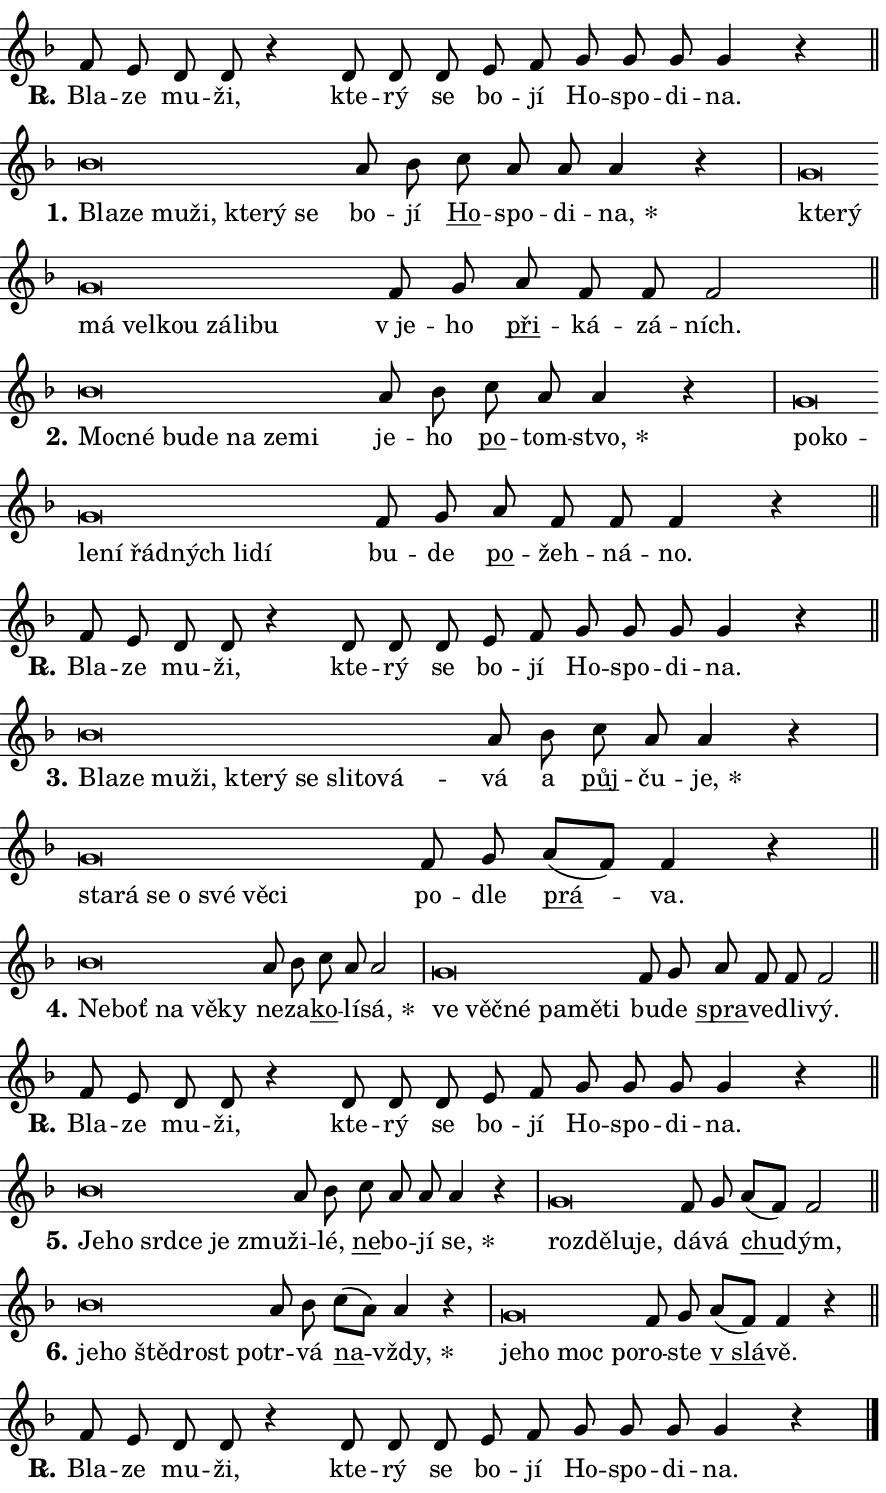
\version "2.24.0"
\header { tagline = "" }
\paper {
  indent = 0\cm
  top-margin = 0\cm
  right-margin = 0.13\cm % to fit lyric hyphens
  bottom-margin = 0\cm
  left-margin = 0\cm
  paper-width = 15\cm
  page-breaking = #ly:one-page-breaking
  system-system-spacing.basic-distance = #11
  score-system-spacing.basic-distance = #11
  ragged-last = ##f
}


%% Author: Thomas Morley
%% https://lists.gnu.org/archive/html/lilypond-user/2020-05/msg00002.html
#(define (line-position grob)
"Returns position of @var[grob} in current system:
   @code{'start}, if at first time-step
   @code{'end}, if at last time-step
   @code{'middle} otherwise
"
  (let* ((col (ly:item-get-column grob))
         (ln (ly:grob-object col 'left-neighbor))
         (rn (ly:grob-object col 'right-neighbor))
         (col-to-check-left (if (ly:grob? ln) ln col))
         (col-to-check-right (if (ly:grob? rn) rn col))
         (break-dir-left
           (and
             (ly:grob-property col-to-check-left 'non-musical #f)
             (ly:item-break-dir col-to-check-left)))
         (break-dir-right
           (and
             (ly:grob-property col-to-check-right 'non-musical #f)
             (ly:item-break-dir col-to-check-right))))
        (cond ((eqv? 1 break-dir-left) 'start)
              ((eqv? -1 break-dir-right) 'end)
              (else 'middle))))

#(define (tranparent-at-line-position vctor)
  (lambda (grob)
  "Relying on @code{line-position} select the relevant enry from @var{vctor}.
Used to determine transparency,"
    (case (line-position grob)
      ((end) (not (vector-ref vctor 0)))
      ((middle) (not (vector-ref vctor 1)))
      ((start) (not (vector-ref vctor 2))))))

noteHeadBreakVisibility =
#(define-music-function (break-visibility)(vector?)
"Makes @code{NoteHead}s transparent relying on @var{break-visibility}"
#{
  \override NoteHead.transparent =
    #(tranparent-at-line-position break-visibility)
#})

#(define delete-ledgers-for-transparent-note-heads
  (lambda (grob)
    "Reads whether a @code{NoteHead} is transparent.
If so this @code{NoteHead} is removed from @code{'note-heads} from
@var{grob}, which is supposed to be @code{LedgerLineSpanner}.
As a result ledgers are not printed for this @code{NoteHead}"
    (let* ((nhds-array (ly:grob-object grob 'note-heads))
           (nhds-list
             (if (ly:grob-array? nhds-array)
                 (ly:grob-array->list nhds-array)
                 '()))
           ;; Relies on the transparent-property being done before
           ;; Staff.LedgerLineSpanner.after-line-breaking is executed.
           ;; This is fragile ...
           (to-keep
             (remove
               (lambda (nhd)
                 (ly:grob-property nhd 'transparent #f))
               nhds-list)))
      ;; TODO find a better method to iterate over grob-arrays, similiar
      ;; to filter/remove etc for lists
      ;; For now rebuilt from scratch
      (set! (ly:grob-object grob 'note-heads)  '())
      (for-each
        (lambda (nhd)
          (ly:pointer-group-interface::add-grob grob 'note-heads nhd))
        to-keep))))

squashNotes = {
  \override NoteHead.X-extent = #'(-0.2 . 0.2)
  \override NoteHead.Y-extent = #'(-0.75 . 0)
  \override NoteHead.stencil =
    #(lambda (grob)
       (let ((pos (ly:grob-property grob 'staff-position)))
         (begin
           (if (< pos -7) (display "ERROR: Lower brevis then expected\n") (display ""))
           (if (<= pos -6) ly:text-interface::print ly:note-head::print))))
}
unSquashNotes = {
  \revert NoteHead.X-extent
  \revert NoteHead.Y-extent
  \revert NoteHead.stencil
}

hideNotes = \noteHeadBreakVisibility #begin-of-line-visible
unHideNotes = \noteHeadBreakVisibility #all-visible

% work-around for resetting accidentals
% https://lilypond.org/doc/v2.23/Documentation/notation/displaying-rhythms#unmetered-music
cadenzaMeasure = {
  \cadenzaOff
  \partial 1024 s1024
  \cadenzaOn
}

#(define-markup-command (accent layout props text) (markup?)
  "Underline accented syllable"
  (interpret-markup layout props
    #{\markup \override #'(offset . 4.3) \underline { #text }#}))

responsum = \markup \concat {
  "R" \hspace #-1.05 \path #0.1 #'((moveto 0 0.07) (lineto 0.9 0.8)) \hspace #0.05 "."
}

spaceSize = #0.6828661417322834 % exact space size for TeX Gyre Schola

\layout {
  \context {
    \Staff
    \remove "Time_signature_engraver"
    \override LedgerLineSpanner.after-line-breaking = #delete-ledgers-for-transparent-note-heads
  }
  \context {
    \Lyrics {
      \override LyricSpace.minimum-distance = \spaceSize
      \override LyricText.font-name = #"TeX Gyre Schola"
      \override LyricText.font-size = 1
      \override StanzaNumber.font-name = #"TeX Gyre Schola Bold"
      \override StanzaNumber.font-size = 1
    }
  }
  \context {
    \Score 
    \override NoteHead.text =
      #(lambda (grob) 
        (let ((pos (ly:grob-property grob 'staff-position)))
          #{\markup {
            \combine
              \halign #-0.55 \raise #(if (= pos -6) 0 0.5) \override #'(thickness . 2) \draw-line #'(3.2 . 0)
              \musicglyph "noteheads.sM1"
          }#}))
  }
}

% magnetic-lyrics.ily
%
%   written by
%     Jean Abou Samra <jean@abou-samra.fr>
%     Werner Lemberg <wl@gnu.org>
%
%   adapted by
%     Jiri Hon <jiri.hon@gmail.com>
%
% Version 2022-Apr-15

% https://www.mail-archive.com/lilypond-user@gnu.org/msg149350.html

#(define (Left_hyphen_pointer_engraver context)
   "Collect syllable-hyphen-syllable occurrences in lyrics and store
them in properties.  This engraver only looks to the left.  For
example, if the lyrics input is @code{foo -- bar}, it does the
following.

@itemize @bullet
@item
Set the @code{text} property of the @code{LyricHyphen} grob between
@q{foo} and @q{bar} to @code{foo}.

@item
Set the @code{left-hyphen} property of the @code{LyricText} grob with
text @q{foo} to the @code{LyricHyphen} grob between @q{foo} and
@q{bar}.
@end itemize

Use this auxiliary engraver in combination with the
@code{lyric-@/text::@/apply-@/magnetic-@/offset!} hook."
   (let ((hyphen #f)
         (text #f))
     (make-engraver
      (acknowledgers
       ((lyric-syllable-interface engraver grob source-engraver)
        (set! text grob)))
      (end-acknowledgers
       ((lyric-hyphen-interface engraver grob source-engraver)
        ;(when (not (grob::has-interface grob 'lyric-space-interface))
          (set! hyphen grob)));)
      ((stop-translation-timestep engraver)
       (when (and text hyphen)
         (ly:grob-set-object! text 'left-hyphen hyphen))
       (set! text #f)
       (set! hyphen #f)))))

#(define (lyric-text::apply-magnetic-offset! grob)
   "If the space between two syllables is less than the value in
property @code{LyricText@/.details@/.squash-threshold}, move the right
syllable to the left so that it gets concatenated with the left
syllable.

Use this function as a hook for
@code{LyricText@/.after-@/line-@/breaking} if the
@code{Left_@/hyphen_@/pointer_@/engraver} is active."
   (let ((hyphen (ly:grob-object grob 'left-hyphen #f)))
     (when hyphen
       (let ((left-text (ly:spanner-bound hyphen LEFT)))
         (when (grob::has-interface left-text 'lyric-syllable-interface)
           (let* ((common (ly:grob-common-refpoint grob left-text X))
                  (this-x-ext (ly:grob-extent grob common X))
                  (left-x-ext
                   (begin
                     ;; Trigger magnetism for left-text.
                     (ly:grob-property left-text 'after-line-breaking)
                     (ly:grob-extent left-text common X)))
                  ;; `delta` is the gap width between two syllables.
                  (delta (- (interval-start this-x-ext)
                            (interval-end left-x-ext)))
                  (details (ly:grob-property grob 'details))
                  (threshold (assoc-get 'squash-threshold details 0.2)))
             (when (< delta threshold)
               (let* (;; We have to manipulate the input text so that
                      ;; ligatures crossing syllable boundaries are not
                      ;; disabled.  For languages based on the Latin
                      ;; script this is essentially a beautification.
                      ;; However, for non-Western scripts it can be a
                      ;; necessity.
                      (lt (ly:grob-property left-text 'text))
                      (rt (ly:grob-property grob 'text))
                      (is-space (grob::has-interface hyphen 'lyric-space-interface))
                      (space (if is-space " " ""))
                      (extra-delta (if is-space spaceSize 0))
                      ;; Append new syllable.
                      (ltrt-space (if (and (string? lt) (string? rt))
                                (string-append lt space rt)
                                (make-concat-markup (list lt space rt))))
                      ;; Right-align `ltrt` to the right side.
                      (ltrt-space-markup (grob-interpret-markup
                               grob
                               (make-translate-markup
                                (cons (interval-length this-x-ext) 0)
                                (make-right-align-markup ltrt-space)))))
                 (begin
                   ;; Don't print `left-text`.
                   (ly:grob-set-property! left-text 'stencil #f)
                   ;; Set text and stencil (which holds all collected
                   ;; syllables so far) and shift it to the left.
                   (ly:grob-set-property! grob 'text ltrt-space)
                   (ly:grob-set-property! grob 'stencil ltrt-space-markup)
                   (ly:grob-translate-axis! grob (- (- delta extra-delta)) X))))))))))


#(define (lyric-hyphen::displace-bounds-first grob)
   ;; Make very sure this callback isn't triggered too early.
   (let ((left (ly:spanner-bound grob LEFT))
         (right (ly:spanner-bound grob RIGHT)))
     (ly:grob-property left 'after-line-breaking)
     (ly:grob-property right 'after-line-breaking)
     (ly:lyric-hyphen::print grob)))

squashThreshold = #0.4

\layout {
  \context {
    \Lyrics
    \consists #Left_hyphen_pointer_engraver
    \override LyricText.after-line-breaking =
      #lyric-text::apply-magnetic-offset!
    \override LyricHyphen.stencil = #lyric-hyphen::displace-bounds-first
    \override LyricText.details.squash-threshold = \squashThreshold
    \override LyricHyphen.minimum-distance = 0
    \override LyricHyphen.minimum-length = \squashThreshold
  }
}

squashText = \override LyricText.details.squash-threshold = 9999
unSquashText = \override LyricText.details.squash-threshold = \squashThreshold

leftText = \override LyricText.self-alignment-X = #LEFT
unLeftText = \revert LyricText.self-alignment-X

starOffset = #(lambda (grob) 
                (let ((x_offset (ly:self-alignment-interface::aligned-on-x-parent grob)))
                  (if (= x_offset 0) 0 (+ x_offset 1.2))))

star = #(define-music-function (syllable)(string?)
"Append star separator at the end of a syllable"
#{
  \once \override LyricText.X-offset = #starOffset
  \lyricmode { \markup {
    #syllable
    \override #'((font-name . "TeX Gyre Schola Bold")) \hspace #0.2 \lower #0.65 \larger "*"
  } }
#})

starAccent = #(define-music-function (syllable)(string?)
"Append star separator at the end of a syllable and make accent"
#{
  \once \override LyricText.X-offset = #starOffset
  \lyricmode { \markup {
    \accent #syllable
    \override #'((font-name . "TeX Gyre Schola Bold")) \hspace #0.2 \lower #0.65 \larger "*"
  } }
#})

breath = #(define-music-function (syllable)(string?)
"Append breathing indicator at the end of a syllable"
#{
  \lyricmode { \markup { #syllable "+" } }
#})

optionalBreath = #(define-music-function (syllable)(string?)
"Append optional breathing indicator at the end of a syllable"
#{
  \lyricmode { \markup { #syllable "(+)" } }
#})


\score {
    <<
        \new Voice = "melody" { \cadenzaOn \key f \major \relative { f'8 e d d r4 \bar "" d8 d d \bar "" e f \bar "" g g g g4 r \cadenzaMeasure \bar "||" \break } }
        \new Lyrics \lyricsto "melody" { \lyricmode { \set stanza = \responsum
Bla -- ze mu -- ži, kte -- rý se bo -- jí Ho -- spo -- di -- na. } }
    >>
    \layout {}
}

\score {
    <<
        \new Voice = "melody" { \cadenzaOn \key f \major \relative { \squashNotes bes'\breve*1/16 \hideNotes \breve*1/16 \bar "" \breve*1/16 \bar "" \breve*1/16 \bar "" \breve*1/16 \bar "" \breve*1/16 \breve*1/16 \bar "" \unHideNotes \unSquashNotes a8 bes \bar "" c a a a4 r \cadenzaMeasure \bar "|" \squashNotes g\breve*1/16 \hideNotes \breve*1/16 \bar "" \breve*1/16 \bar "" \breve*1/16 \bar "" \breve*1/16 \bar "" \breve*1/16 \bar "" \breve*1/16 \breve*1/16 \bar "" \unHideNotes \unSquashNotes f8 g \bar "" a f f f2 \cadenzaMeasure \bar "||" \break } }
        \new Lyrics \lyricsto "melody" { \lyricmode { \set stanza = "1."
\leftText Bla -- \squashText ze mu -- ži, kte -- rý se \unLeftText \unSquashText bo -- jí \markup \accent Ho -- spo -- di -- \star na, \leftText kte -- \squashText rý má vel -- kou zá -- li -- bu \unLeftText \unSquashText "v je" -- ho \markup \accent při -- ká -- zá -- ních. } }
    >>
    \layout {}
}

\score {
    <<
        \new Voice = "melody" { \cadenzaOn \key f \major \relative { \squashNotes bes'\breve*1/16 \hideNotes \breve*1/16 \bar "" \breve*1/16 \bar "" \breve*1/16 \bar "" \breve*1/16 \bar "" \breve*1/16 \breve*1/16 \bar "" \unHideNotes \unSquashNotes a8 bes \bar "" c a a4 r \cadenzaMeasure \bar "|" \squashNotes g\breve*1/16 \hideNotes \breve*1/16 \bar "" \breve*1/16 \bar "" \breve*1/16 \bar "" \breve*1/16 \bar "" \breve*1/16 \bar "" \breve*1/16 \breve*1/16 \bar "" \unHideNotes \unSquashNotes f8 g \bar "" a f f f4 r \cadenzaMeasure \bar "||" \break } }
        \new Lyrics \lyricsto "melody" { \lyricmode { \set stanza = "2."
\leftText Moc -- \squashText né bu -- de na ze -- mi \unLeftText \unSquashText je -- ho \markup \accent po -- tom -- \star stvo, \leftText po -- \squashText ko -- le -- ní řád -- ných li -- dí \unLeftText \unSquashText bu -- de \markup \accent po -- žeh -- ná -- no. } }
    >>
    \layout {}
}

\score {
    <<
        \new Voice = "melody" { \cadenzaOn \key f \major \relative { f'8 e d d r4 \bar "" d8 d d \bar "" e f \bar "" g g g g4 r \cadenzaMeasure \bar "||" \break } }
        \new Lyrics \lyricsto "melody" { \lyricmode { \set stanza = \responsum
Bla -- ze mu -- ži, kte -- rý se bo -- jí Ho -- spo -- di -- na. } }
    >>
    \layout {}
}

\score {
    <<
        \new Voice = "melody" { \cadenzaOn \key f \major \relative { \squashNotes bes'\breve*1/16 \hideNotes \breve*1/16 \bar "" \breve*1/16 \bar "" \breve*1/16 \bar "" \breve*1/16 \bar "" \breve*1/16 \bar "" \breve*1/16 \bar "" \breve*1/16 \bar "" \breve*1/16 \breve*1/16 \bar "" \unHideNotes \unSquashNotes a8 bes \bar "" c a a4 r \cadenzaMeasure \bar "|" \squashNotes g\breve*1/16 \hideNotes \breve*1/16 \bar "" \breve*1/16 \bar "" \breve*1/16 \bar "" \breve*1/16 \bar "" \breve*1/16 \breve*1/16 \bar "" \unHideNotes \unSquashNotes f8 g \bar "" a[( f)] f4 r \cadenzaMeasure \bar "||" \break } }
        \new Lyrics \lyricsto "melody" { \lyricmode { \set stanza = "3."
\leftText Bla -- \squashText ze mu -- ži, kte -- rý se sli -- to -- vá -- \unLeftText \unSquashText vá a \markup \accent půj -- ču -- \star je, \leftText sta -- \squashText rá se o své vě -- ci \unLeftText \unSquashText po -- dle \markup \accent prá -- va. } }
    >>
    \layout {}
}

\score {
    <<
        \new Voice = "melody" { \cadenzaOn \key f \major \relative { \squashNotes bes'\breve*1/16 \hideNotes \breve*1/16 \bar "" \breve*1/16 \bar "" \breve*1/16 \breve*1/16 \bar "" \unHideNotes \unSquashNotes a8 bes \bar "" c a a2 \cadenzaMeasure \bar "|" \squashNotes g\breve*1/16 \hideNotes \breve*1/16 \bar "" \breve*1/16 \bar "" \breve*1/16 \bar "" \breve*1/16 \breve*1/16 \bar "" \unHideNotes \unSquashNotes f8 g \bar "" a f f f2 \cadenzaMeasure \bar "||" \break } }
        \new Lyrics \lyricsto "melody" { \lyricmode { \set stanza = "4."
\leftText Ne -- \squashText boť na vě -- ky \unLeftText \unSquashText ne -- za -- \markup \accent ko -- lí -- \star sá, \leftText ve \squashText věč -- né pa -- mě -- ti \unLeftText \unSquashText bu -- de \markup \accent spra -- ve -- dli -- vý. } }
    >>
    \layout {}
}

\score {
    <<
        \new Voice = "melody" { \cadenzaOn \key f \major \relative { f'8 e d d r4 \bar "" d8 d d \bar "" e f \bar "" g g g g4 r \cadenzaMeasure \bar "||" \break } }
        \new Lyrics \lyricsto "melody" { \lyricmode { \set stanza = \responsum
Bla -- ze mu -- ži, kte -- rý se bo -- jí Ho -- spo -- di -- na. } }
    >>
    \layout {}
}

\score {
    <<
        \new Voice = "melody" { \cadenzaOn \key f \major \relative { \squashNotes bes'\breve*1/16 \hideNotes \breve*1/16 \bar "" \breve*1/16 \bar "" \breve*1/16 \bar "" \breve*1/16 \breve*1/16 \bar "" \unHideNotes \unSquashNotes a8 bes \bar "" c a a a4 r \cadenzaMeasure \bar "|" \squashNotes g\breve*1/16 \hideNotes \breve*1/16 \bar "" \breve*1/16 \breve*1/16 \bar "" \unHideNotes \unSquashNotes f8 g \bar "" a[( f)] f2 \cadenzaMeasure \bar "||" \break } }
        \new Lyrics \lyricsto "melody" { \lyricmode { \set stanza = "5."
\leftText Je -- \squashText ho srd -- ce je zmu -- \unLeftText \unSquashText ži -- lé, \markup \accent ne -- bo -- jí \star se, \leftText roz -- \squashText dě -- lu -- je, \unLeftText \unSquashText dá -- vá \markup \accent chu -- dým, } }
    >>
    \layout {}
}

\score {
    <<
        \new Voice = "melody" { \cadenzaOn \key f \major \relative { \squashNotes bes'\breve*1/16 \hideNotes \breve*1/16 \bar "" \breve*1/16 \bar "" \breve*1/16 \breve*1/16 \bar "" \unHideNotes \unSquashNotes a8 bes \bar "" c[( a)] a4 r \cadenzaMeasure \bar "|" \squashNotes g\breve*1/16 \hideNotes \breve*1/16 \bar "" \breve*1/16 \breve*1/16 \bar "" \unHideNotes \unSquashNotes f8 g \bar "" a[( f)] f4 r \cadenzaMeasure \bar "||" \break } }
        \new Lyrics \lyricsto "melody" { \lyricmode { \set stanza = "6."
\leftText je -- \squashText ho ště -- drost po -- \unLeftText \unSquashText tr -- vá \markup \accent na -- \star vždy, \leftText je -- \squashText ho moc po -- \unLeftText \unSquashText ro -- ste \markup \accent "v slá" -- vě. } }
    >>
    \layout {}
}

\score {
    <<
        \new Voice = "melody" { \cadenzaOn \key f \major \relative { f'8 e d d r4 \bar "" d8 d d \bar "" e f \bar "" g g g g4 r \cadenzaMeasure \bar "||" \break } \bar "|." }
        \new Lyrics \lyricsto "melody" { \lyricmode { \set stanza = \responsum
Bla -- ze mu -- ži, kte -- rý se bo -- jí Ho -- spo -- di -- na. } }
    >>
    \layout {}
}
